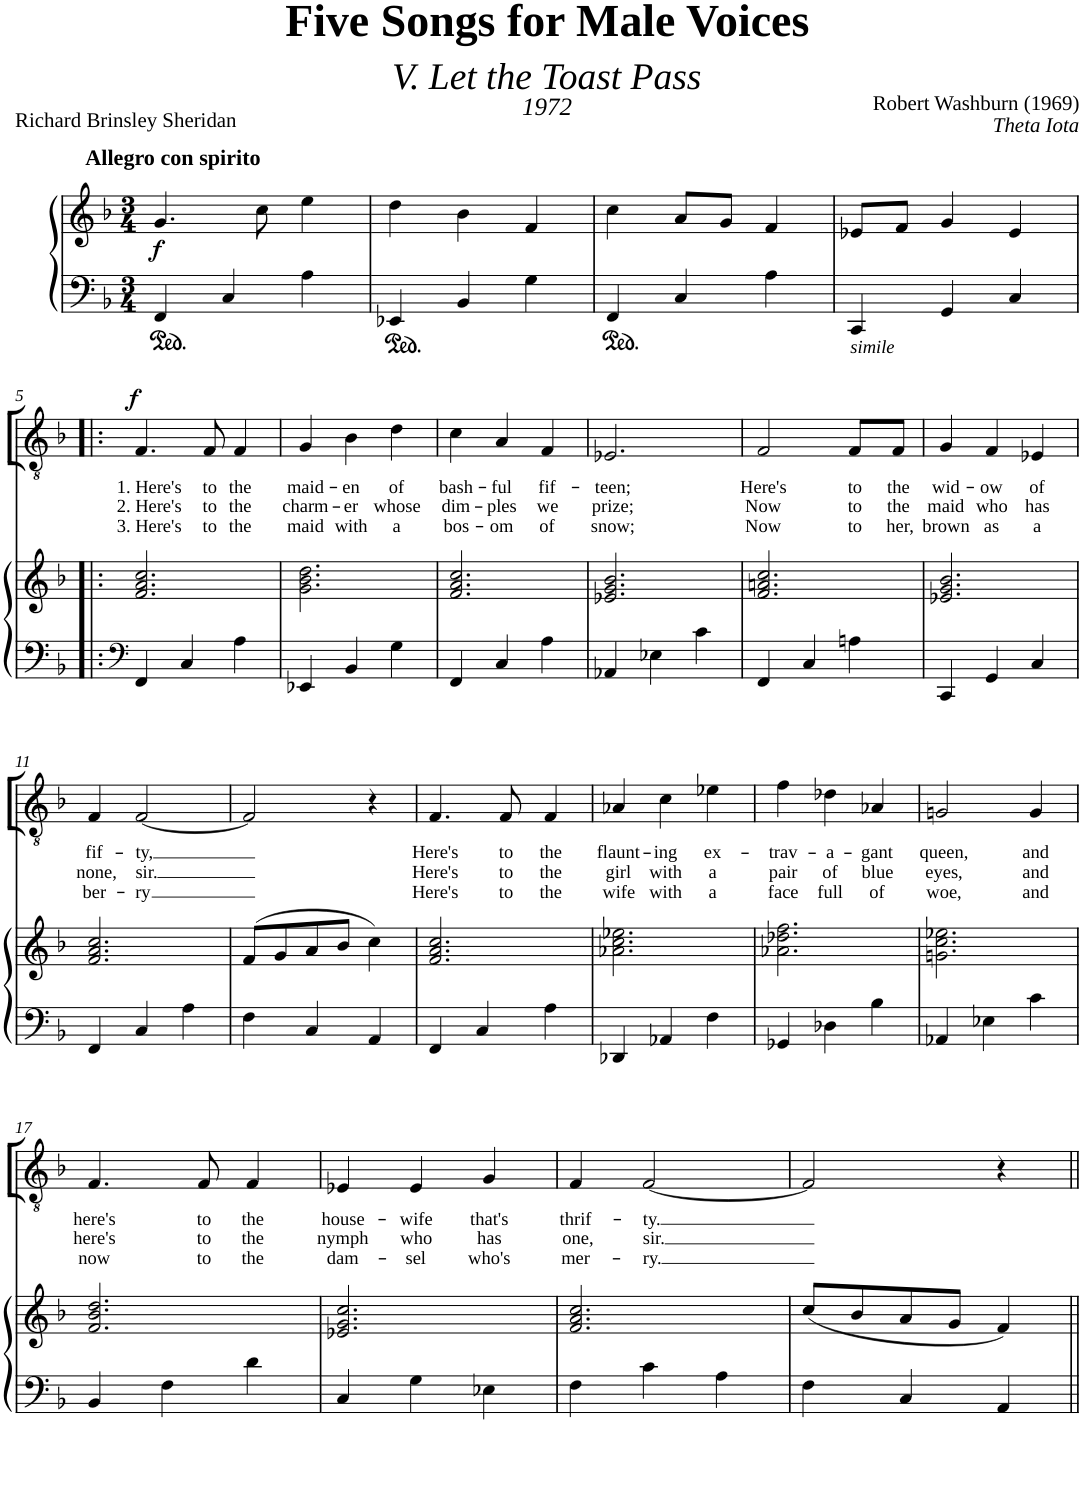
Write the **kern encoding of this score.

**kern	**kern	**dynam	**kern	**text	**text	**text	**dynam
*part3	*part2	*part2	*part1	*part1	*part1	*part1	*part1
*staff3	*staff2	*staff2	*staff1	*staff1	*staff1	*staff1	*staff1
*I"Piano	*I"Piano	*	*I"Piano	*	*	*	*
*I'Pno	*I'Pno	*	*I'Pno	*	*	*	*
*clefF4	*clefG2	*	*clefG2	*	*	*	*
*k[b-]	*k[b-]	*	*k[b-]	*	*	*	*
*M3/4	*M3/4	*	*M3/4	*	*	*	*
*ped	*	*	*	*	*	*	*
=1	=1	=1	=1	=1	=1	=1	=1
!	!	!	!LO:TX:a:B:t=Allegro con spirito	!	!	!	!
!	!	!LO:DY:b	!	!	!	!	!
4FF/	4.g/	f	2.r	.	.	.	.
4C/	.	.	.	.	.	.	.
.	8cc\	.	.	.	.	.	.
4A\	4ee\	.	.	.	.	.	.
=2	=2	=2	=2	=2	=2	=2	=2
*Xped	*	*	*	*	*	*	*
*ped	*	*	*	*	*	*	*
4EE-X/	4dd\	.	2.r	.	.	.	.
4BB-/	4b-\	.	.	.	.	.	.
4G\	4f/	.	.	.	.	.	.
=3	=3	=3	=3	=3	=3	=3	=3
*Xped	*	*	*	*	*	*	*
*ped	*	*	*	*	*	*	*
4FF/	4cc\	.	2.r	.	.	.	.
4C/	8a/L	.	.	.	.	.	.
.	8g/J	.	.	.	.	.	.
4A\	4f/	.	.	.	.	.	.
=4	=4	=4	=4	=4	=4	=4	=4
*Xped	*	*	*	*	*	*	*
!LO:TX:b:i:t=simile	!	!	!	!	!	!	!
4CC/	8e-X/L	.	2.r	.	.	.	.
.	8f/J	.	.	.	.	.	.
4GG/	4g/	.	.	.	.	.	.
4C/	4e-/	.	.	.	.	.	.
!!LO:LB:g=z
=5!|:	=5!|:	=5!|:	=5!|:	=5!|:	=5!|:	=5!|:	=5!|:
*clefF4	*	*	*clefGv2	*	*	*	*
*k[b-]	*	*	*	*	*	*	*
!	!	!	!	!LO:LY:b	!LO:LY:b	!LO:LY:b	!LO:DY:a
4FF/	2.f/ 2.a/ 2.cc/	.	4.F/	1. Here's	2. Here's	3. Here's	f
4C/	.	.	.	.	.	.	.
!	!	!	!	!LO:LY:b	!LO:LY:b	!LO:LY:b	!
.	.	.	8F/	to	to	to	.
!	!	!	!	!LO:LY:b	!LO:LY:b	!LO:LY:b	!
4A\	.	.	4F/	the	the	the	.
=6	=6	=6	=6	=6	=6	=6	=6
!	!	!	!	!LO:LY:b	!LO:LY:b	!LO:LY:b	!
4EE-X/	2.g\ 2.b-\ 2.dd\	.	4G/	maid-	charm-	maid	.
!	!	!	!	!LO:LY:b	!LO:LY:b	!LO:LY:b	!
4BB-/	.	.	4B-\	-en	-er	with	.
!	!	!	!	!LO:LY:b	!LO:LY:b	!LO:LY:b	!
4G\	.	.	4d\	of	whose	a	.
=7	=7	=7	=7	=7	=7	=7	=7
!	!	!	!	!LO:LY:b	!LO:LY:b	!LO:LY:b	!
4FF/	2.f/ 2.a/ 2.cc/	.	4c\	bash-	dim-	bos-	.
!	!	!	!	!LO:LY:b	!LO:LY:b	!LO:LY:b	!
4C/	.	.	4A/	-ful	-ples	-om	.
!	!	!	!	!LO:LY:b	!LO:LY:b	!LO:LY:b	!
4A\	.	.	4F/	fif-	we	of	.
=8	=8	=8	=8	=8	=8	=8	=8
!	!	!	!	!LO:LY:b	!LO:LY:b	!LO:LY:b	!
4AA-X/	2.e-X/ 2.g/ 2.b-/	.	2.E-X/	-teen;	prize;	snow;	.
4E-X\	.	.	.	.	.	.	.
4c\	.	.	.	.	.	.	.
=9	=9	=9	=9	=9	=9	=9	=9
!	!	!	!	!LO:LY:b	!LO:LY:b	!LO:LY:b	!
4FF/	2.f/ 2.an/ 2.cc/	.	2F/	Here's	Now	Now	.
4C/	.	.	.	.	.	.	.
!	!	!	!	!LO:LY:b	!LO:LY:b	!LO:LY:b	!
4An\	.	.	8F/L	to	to	to	.
!	!	!	!	!LO:LY:b	!LO:LY:b	!LO:LY:b	!
.	.	.	8F/J	the	the	her,	.
=10	=10	=10	=10	=10	=10	=10	=10
!	!	!	!	!LO:LY:b	!LO:LY:b	!LO:LY:b	!
4CC/	2.e-X/ 2.g/ 2.b-/	.	4G/	wid-	maid	brown	.
!	!	!	!	!LO:LY:b	!LO:LY:b	!LO:LY:b	!
4GG/	.	.	4F/	-ow	who	as	.
!	!	!	!	!LO:LY:b	!LO:LY:b	!LO:LY:b	!
4C/	.	.	4E-X/	of	has	a	.
!!LO:LB:g=z
=11	=11	=11	=11	=11	=11	=11	=11
!	!	!	!	!LO:LY:b	!LO:LY:b	!LO:LY:b	!
4FF/	2.f/ 2.a/ 2.cc/	.	4F/	fif-	none,	ber-	.
!	!	!	!	!LO:LY:b	!LO:LY:b	!LO:LY:b	!
4C/	.	.	[2F/	-ty,	sir.	-ry	.
4A\	.	.	.	.	.	.	.
=12	=12	=12	=12	=12	=12	=12	=12
4F\	(8f/L	.	2F/]	.	.	.	.
.	8g/	.	.	.	.	.	.
4C/	8a/	.	.	.	.	.	.
.	8b-/J	.	.	.	.	.	.
4AA/	4cc\)	.	4r	.	.	.	.
=13	=13	=13	=13	=13	=13	=13	=13
!	!	!	!	!LO:LY:b	!LO:LY:b	!LO:LY:b	!
4FF/	2.f/ 2.a/ 2.cc/	.	4.F/	Here's	Here's	Here's	.
4C/	.	.	.	.	.	.	.
!	!	!	!	!LO:LY:b	!LO:LY:b	!LO:LY:b	!
.	.	.	8F/	to	to	to	.
!	!	!	!	!LO:LY:b	!LO:LY:b	!LO:LY:b	!
4A\	.	.	4F/	the	the	the	.
=14	=14	=14	=14	=14	=14	=14	=14
!	!	!	!	!LO:LY:b	!LO:LY:b	!LO:LY:b	!
4DD-X/	2.a-X\ 2.cc\ 2.ee-X\	.	4A-X/	flaunt-	girl	wife	.
!	!	!	!	!LO:LY:b	!LO:LY:b	!LO:LY:b	!
4AA-X/	.	.	4c\	-ing	with	with	.
!	!	!	!	!LO:LY:b	!LO:LY:b	!LO:LY:b	!
4F\	.	.	4e-X\	ex-	a	a	.
=15	=15	=15	=15	=15	=15	=15	=15
!	!	!	!	!LO:LY:b	!LO:LY:b	!LO:LY:b	!
4GG-X/	2.a-X\ 2.dd-X\ 2.ff\	.	4f\	-trav-	pair	face	.
!	!	!	!	!LO:LY:b	!LO:LY:b	!LO:LY:b	!
4D-X\	.	.	4d-X\	-a-	of	full	.
!	!	!	!	!LO:LY:b	!LO:LY:b	!LO:LY:b	!
4B-\	.	.	4A-X/	-gant	blue	of	.
=16	=16	=16	=16	=16	=16	=16	=16
!	!	!	!	!LO:LY:b	!LO:LY:b	!LO:LY:b	!
4AA-X/	2.gn\ 2.cc\ 2.ee-X\	.	2Gn/	queen,	eyes,	woe,	.
4E-X\	.	.	.	.	.	.	.
!	!	!	!	!LO:LY:b	!LO:LY:b	!LO:LY:b	!
4c\	.	.	4G/	and	and	and	.
!!LO:LB:g=z
=17	=17	=17	=17	=17	=17	=17	=17
!	!	!	!	!LO:LY:b	!LO:LY:b	!LO:LY:b	!
4BB-/	2.f/ 2.b-/ 2.dd/	.	4.F/	here's	here's	now	.
4F\	.	.	.	.	.	.	.
!	!	!	!	!LO:LY:b	!LO:LY:b	!LO:LY:b	!
.	.	.	8F/	to	to	to	.
!	!	!	!	!LO:LY:b	!LO:LY:b	!LO:LY:b	!
4d\	.	.	4F/	the	the	the	.
=18	=18	=18	=18	=18	=18	=18	=18
!	!	!	!	!LO:LY:b	!LO:LY:b	!LO:LY:b	!
4C/	2.e-X/ 2.g/ 2.cc/	.	4E-X/	house-	nymph	dam-	.
!	!	!	!	!LO:LY:b	!LO:LY:b	!LO:LY:b	!
4G\	.	.	4E-/	-wife	who	-sel	.
!	!	!	!	!LO:LY:b	!LO:LY:b	!LO:LY:b	!
4E-X\	.	.	4G/	that's	has	who's	.
=19	=19	=19	=19	=19	=19	=19	=19
!	!	!	!	!LO:LY:b	!LO:LY:b	!LO:LY:b	!
4F\	2.f/ 2.a/ 2.cc/	.	4F/	thrif-	one,	mer-	.
!	!	!	!	!LO:LY:b	!LO:LY:b	!LO:LY:b	!
4c\	.	.	[2F/	-ty.	sir.	-ry.	.
4A\	.	.	.	.	.	.	.
=20	=20	=20	=20	=20	=20	=20	=20
4F\	(8cc/L	.	2F/]	.	.	.	.
.	8b-/	.	.	.	.	.	.
4C/	8a/	.	.	.	.	.	.
.	8g/J	.	.	.	.	.	.
4AA/	4f/)	.	4r	.	.	.	.
=||	=||	=||	=||	=||	=||	=||	=||
*-	*-	*-	*-	*-	*-	*-	*-
